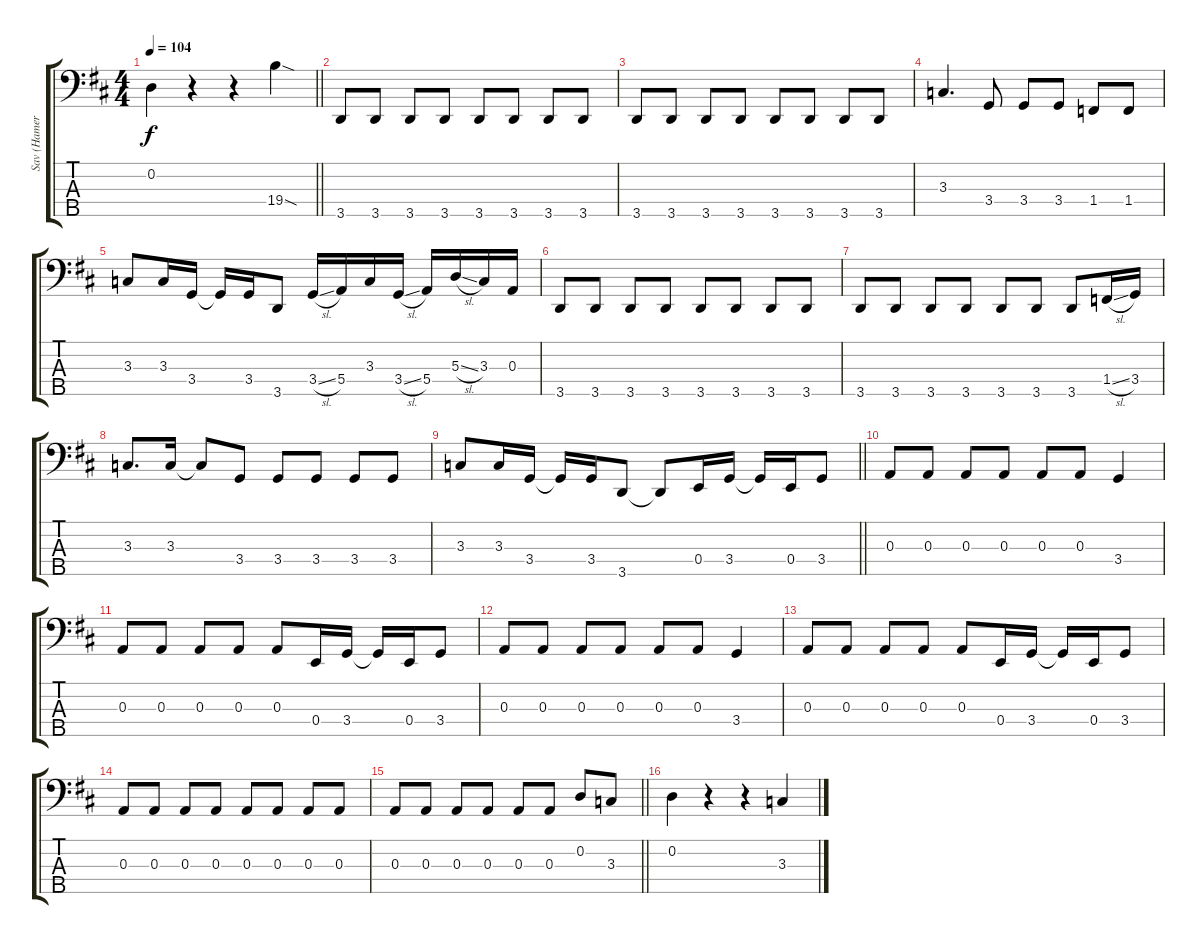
\track ("Sav (Hamer 5 String)" "Sav (Hamer") {instrument electricbassfinger}
\staff {score tabs}
\tuning (G2 D2 A1 E1 B0) {hide}
\ts (4 4)
\tempo 104
\clef f4
\barLineRight lightlight
\ks d
0.2.4{dy f} r.4 r.4 19.4{sod}.4 |
3.5.8 3.5.8 3.5.8 3.5.8 3.5.8 3.5.8 3.5.8 3.5.8 |
3.5.8 3.5.8 3.5.8 3.5.8 3.5.8 3.5.8 3.5.8 3.5.8 |
3.3.4{d} 3.4.8 3.4.8 3.4.8 1.4.8 1.4.8 |
3.3.8 3.3.16 3.4.16 3.4{t}.16 3.4.16 3.5.8 3.4{sl}.16 5.4.16 3.3.16 3.4{sl}.16 5.4.16 5.3{sl}.16 3.3.16 0.3.16 |
3.5.8 3.5.8 3.5.8 3.5.8 3.5.8 3.5.8 3.5.8 3.5.8 |
3.5.8 3.5.8 3.5.8 3.5.8 3.5.8 3.5.8 3.5.8 1.4{sl}.16 3.4.16 |
3.3.8{d} 3.3.16 3.3{t}.8 3.4.8 3.4.8 3.4.8 3.4.8 3.4.8 |
\barLineRight lightlight
3.3.8 3.3.16 3.4.16 3.4{t}.16 3.4.16 3.5.8 3.5{t}.8 0.4.16 3.4.16 3.4{t}.16 0.4.16 3.4.8 |
0.3.8 0.3.8 0.3.8 0.3.8 0.3.8 0.3.8 3.4.4 |
0.3.8 0.3.8 0.3.8 0.3.8 0.3.8 0.4.16 3.4.16 3.4{t}.16 0.4.16 3.4.8 |
0.3.8 0.3.8 0.3.8 0.3.8 0.3.8 0.3.8 3.4.4 |
0.3.8 0.3.8 0.3.8 0.3.8 0.3.8 0.4.16 3.4.16 3.4{t}.16 0.4.16 3.4.8 |
0.3.8 0.3.8 0.3.8 0.3.8 0.3.8 0.3.8 0.3.8 0.3.8 |
\barLineRight lightlight
0.3.8 0.3.8 0.3.8 0.3.8 0.3.8 0.3.8 0.2.8 3.3.8 |
0.2.4 r.4 r.4 3.3.4
